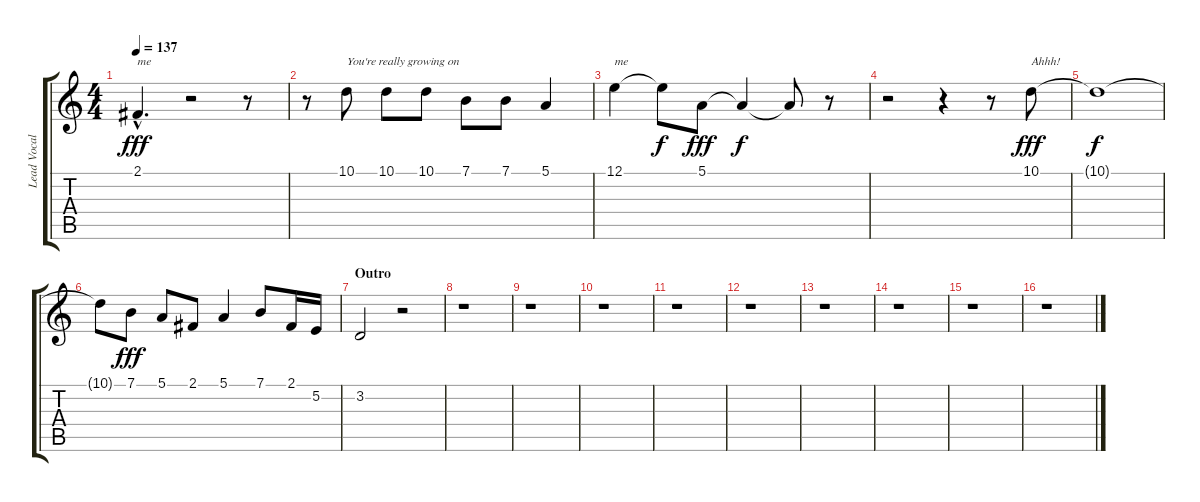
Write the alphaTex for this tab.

\track ("Lead Vocals" "Lead Vocal") {instrument tenorsax}
\staff {score tabs}
\tuning (E4 B3 G3 D3 A2 E2) {hide}
\ts (4 4)
\tempo 137
\clef g2
\ks c
2.1{hac}.4{d txt "me" dy fff} r.2 r.8 |
r.8 10.1.8{txt "You're really growing on"} 10.1.8 10.1.8 7.1.8 7.1.8 5.1.4 |
12.1.4{txt "me"} 12.1{t}.8{dy f} 5.1.8{dy fff} 5.1{t}.4{dy f} 5.1{t}.8 r.8 |
r.2 r.4 r.8 10.1.8{txt "Ahhh!" dy fff} |
10.1{t}.1{dy f} |
10.1{t}.8 7.1.8{dy fff} 5.1.8 2.1.8 5.1.4 7.1.8 2.1.16 5.2.16 |
\section ("" "Outro")
3.2.2 r.2 |
r.1 |
r.1 |
r.1 |
r.1 |
r.1 |
r.1 |
r.1 |
r.1 |
r.1
